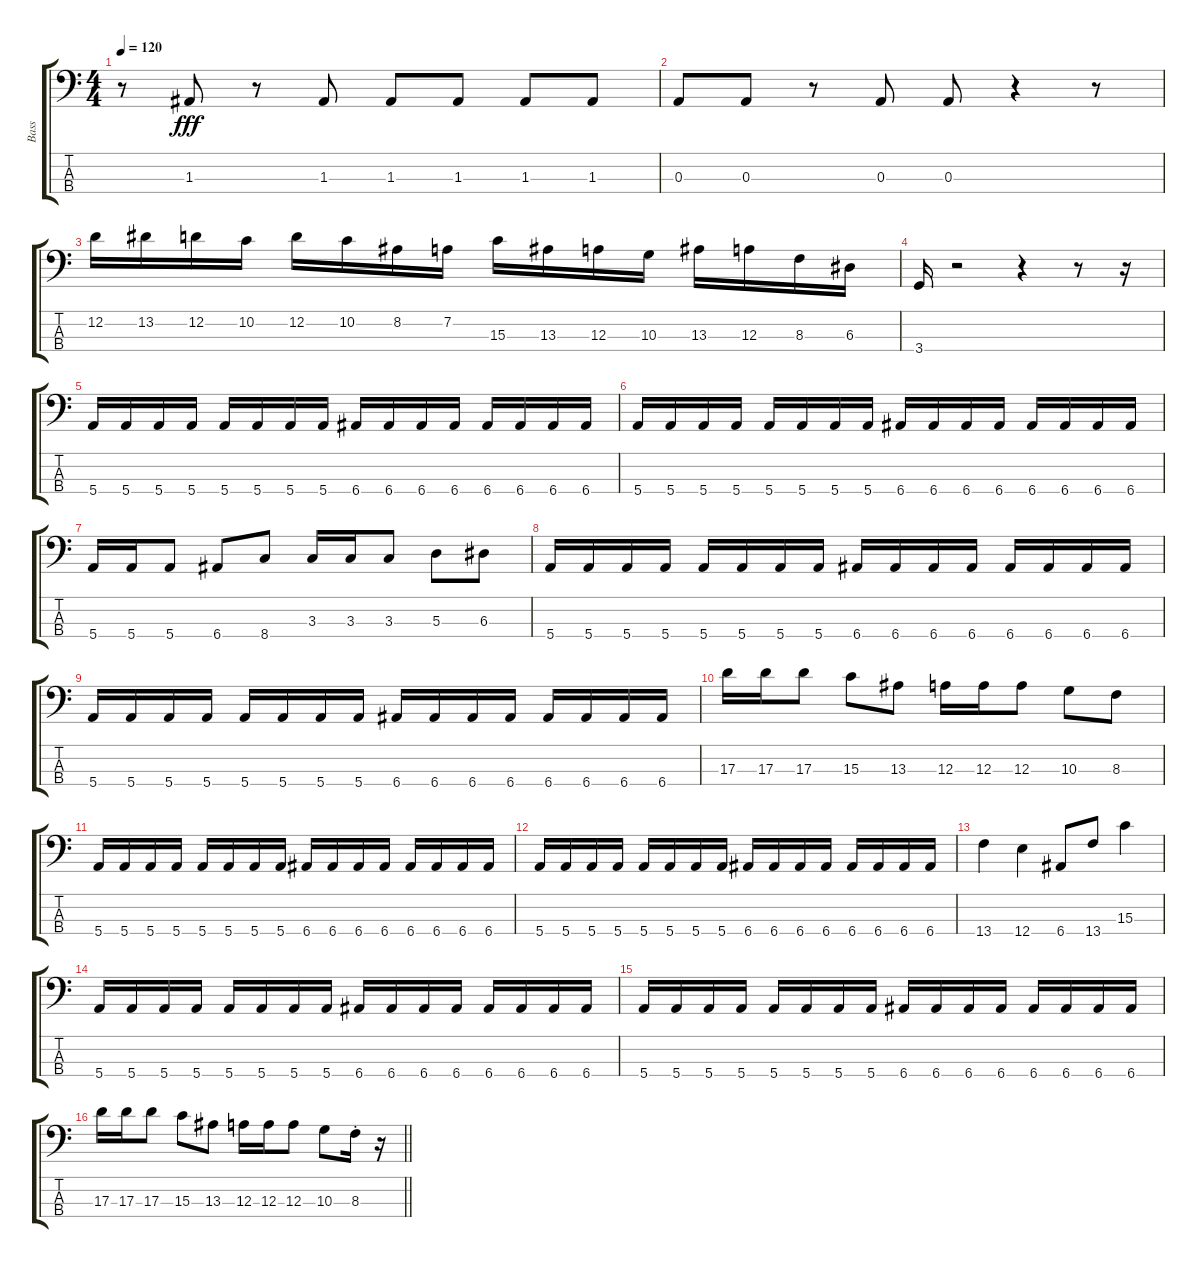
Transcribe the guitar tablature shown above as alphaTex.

\track ("Bass" "Bass") {instrument electricbassfinger}
\staff {score tabs}
\tuning (G2 D2 A1 E1) {hide}
\ts (4 4)
\tempo 120
\clef f4
\ks c
r.8{dy fff} 1.3.8 r.8 1.3.8 1.3.8 1.3.8 1.3.8 1.3.8 |
0.3.8 0.3.8 r.8 0.3.8 0.3.8 r.4 r.8 |
12.2.16 13.2.16 12.2.16 10.2.16 12.2.16 10.2.16 8.2.16 7.2.16 15.3.16 13.3.16 12.3.16 10.3.16 13.3.16 12.3.16 8.3.16 6.3.16 |
3.4.16 r.2 r.4 r.8 r.16 |
5.4.16 5.4.16 5.4.16 5.4.16 5.4.16 5.4.16 5.4.16 5.4.16 6.4.16 6.4.16 6.4.16 6.4.16 6.4.16 6.4.16 6.4.16 6.4.16 |
5.4.16 5.4.16 5.4.16 5.4.16 5.4.16 5.4.16 5.4.16 5.4.16 6.4.16 6.4.16 6.4.16 6.4.16 6.4.16 6.4.16 6.4.16 6.4.16 |
5.4.16 5.4.16 5.4.8 6.4.8 8.4.8 3.3.16 3.3.16 3.3.8 5.3.8 6.3.8 |
5.4.16 5.4.16 5.4.16 5.4.16 5.4.16 5.4.16 5.4.16 5.4.16 6.4.16 6.4.16 6.4.16 6.4.16 6.4.16 6.4.16 6.4.16 6.4.16 |
5.4.16 5.4.16 5.4.16 5.4.16 5.4.16 5.4.16 5.4.16 5.4.16 6.4.16 6.4.16 6.4.16 6.4.16 6.4.16 6.4.16 6.4.16 6.4.16 |
17.3.16 17.3.16 17.3.8 15.3.8 13.3.8 12.3.16 12.3.16 12.3.8 10.3.8 8.3.8 |
5.4.16 5.4.16 5.4.16 5.4.16 5.4.16 5.4.16 5.4.16 5.4.16 6.4.16 6.4.16 6.4.16 6.4.16 6.4.16 6.4.16 6.4.16 6.4.16 |
5.4.16 5.4.16 5.4.16 5.4.16 5.4.16 5.4.16 5.4.16 5.4.16 6.4.16 6.4.16 6.4.16 6.4.16 6.4.16 6.4.16 6.4.16 6.4.16 |
13.4.4 12.4.4 6.4.8 13.4.8 15.3.4 |
5.4.16 5.4.16 5.4.16 5.4.16 5.4.16 5.4.16 5.4.16 5.4.16 6.4.16 6.4.16 6.4.16 6.4.16 6.4.16 6.4.16 6.4.16 6.4.16 |
5.4.16 5.4.16 5.4.16 5.4.16 5.4.16 5.4.16 5.4.16 5.4.16 6.4.16 6.4.16 6.4.16 6.4.16 6.4.16 6.4.16 6.4.16 6.4.16 |
\barLineRight lightlight
17.3.16 17.3.16 17.3.8 15.3.8 13.3.8 12.3.16 12.3.16 12.3.8 10.3.8 8.3{st}.16 r.16
